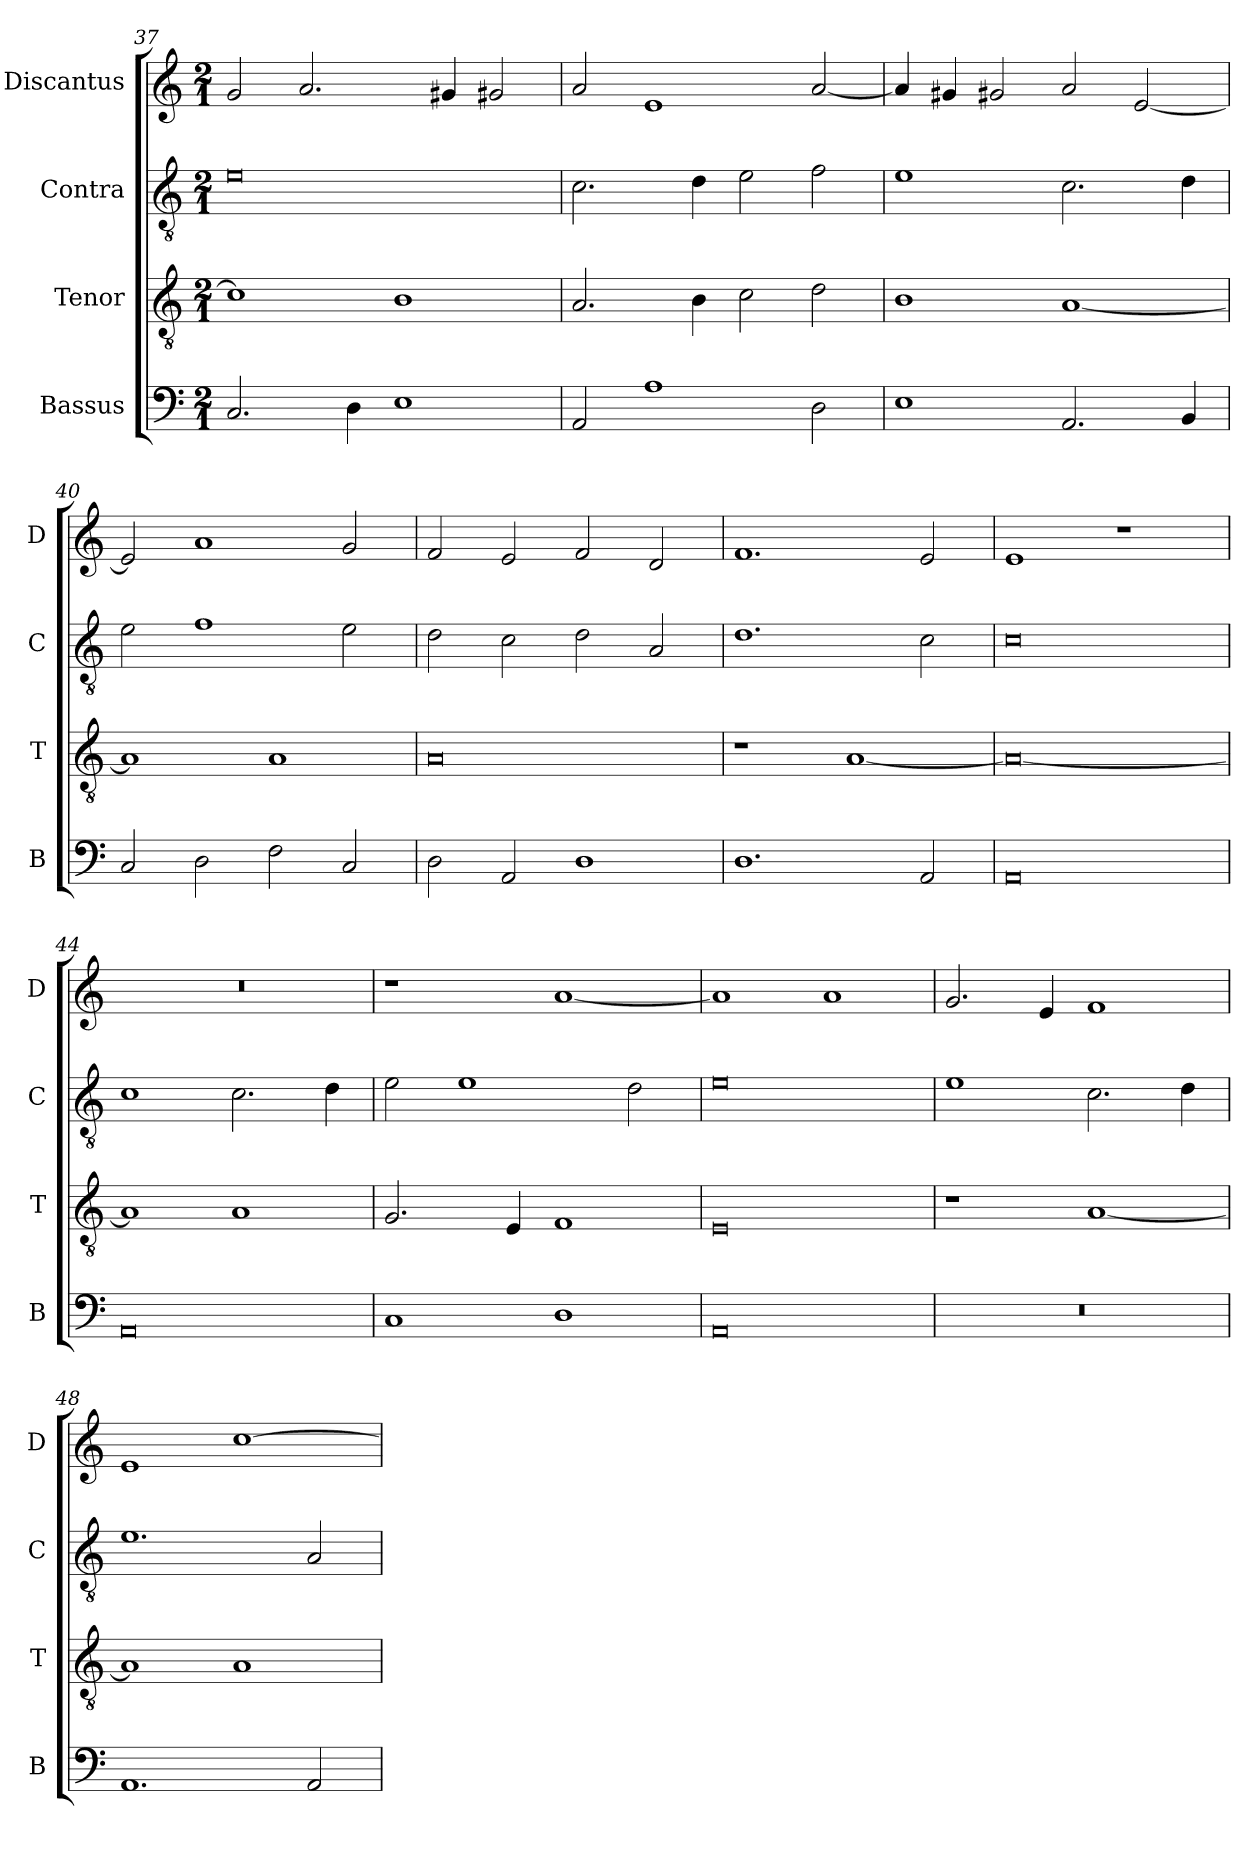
**kern	**kern	**kern	**kern
*part4	*part3	*part2	*part1
*staff4	*staff3	*staff2	*staff1
*I"Bassus	*I"Tenor	*I"Contra	*I"Discantus
*I'B	*I'T	*I'C	*I'D
*clefF4	*clefGv2	*clefGv2	*clefG2
*k[]	*k[]	*k[]	*k[]
*M2/1	*M2/1	*M2/1	*M2/1
=37	=37	=37	=37
2.C/	1c]	0e	2g/
.	.	.	2.a/
4D\	.	.	.
1E	1B	.	.
.	.	.	4g#X/
.	.	.	2g#X/
=38	=38	=38	=38
2AA/	2.A/	2.c\	2a/
1A	.	.	1e
.	4B\	4d\	.
.	2c\	2e\	.
2D\	2d\	2f\	[2a/
=39	=39	=39	=39
1E	1B	1e	4a/]
.	.	.	4g#X/
.	.	.	2g#X/
2.AA/	[1A	2.c\	2a/
.	.	.	[2e/
4BB/	.	4d\	.
=40	=40	=40	=40
2C/	1A]	2e\	2e/]
2D\	.	1f	1a
2F\	1A	.	.
2C/	.	2e\	2g/
=41	=41	=41	=41
2D\	0A	2d\	2f/
2AA/	.	2c\	2e/
1D	.	2d\	2f/
.	.	2A/	2d/
=42	=42	=42	=42
1.D	1r	1.d	1.f
.	[1A	.	.
2AA/	.	2c\	2e/
=43	=43	=43	=43
0AA	0A_	0c	1e
.	.	.	1r
=44	=44	=44	=44
0AA	1A]	1c	0r
.	1A	2.c\	.
.	.	4d\	.
=45	=45	=45	=45
1C	2.G/	2e\	1r
.	.	1e	.
.	4E/	.	.
1D	1F	.	[1a
.	.	2d\	.
=46	=46	=46	=46
0AA	0E	0e	1a]
.	.	.	1a
=47	=47	=47	=47
0r	1r	1e	2.g/
.	.	.	4e/
.	[1A	2.c\	1f
.	.	4d\	.
=48	=48	=48	=48
1.AA	1A]	1.e	1e
.	1A	.	[1cc
2AA/	.	2A/	.
=	=	=	=
*-	*-	*-	*-
